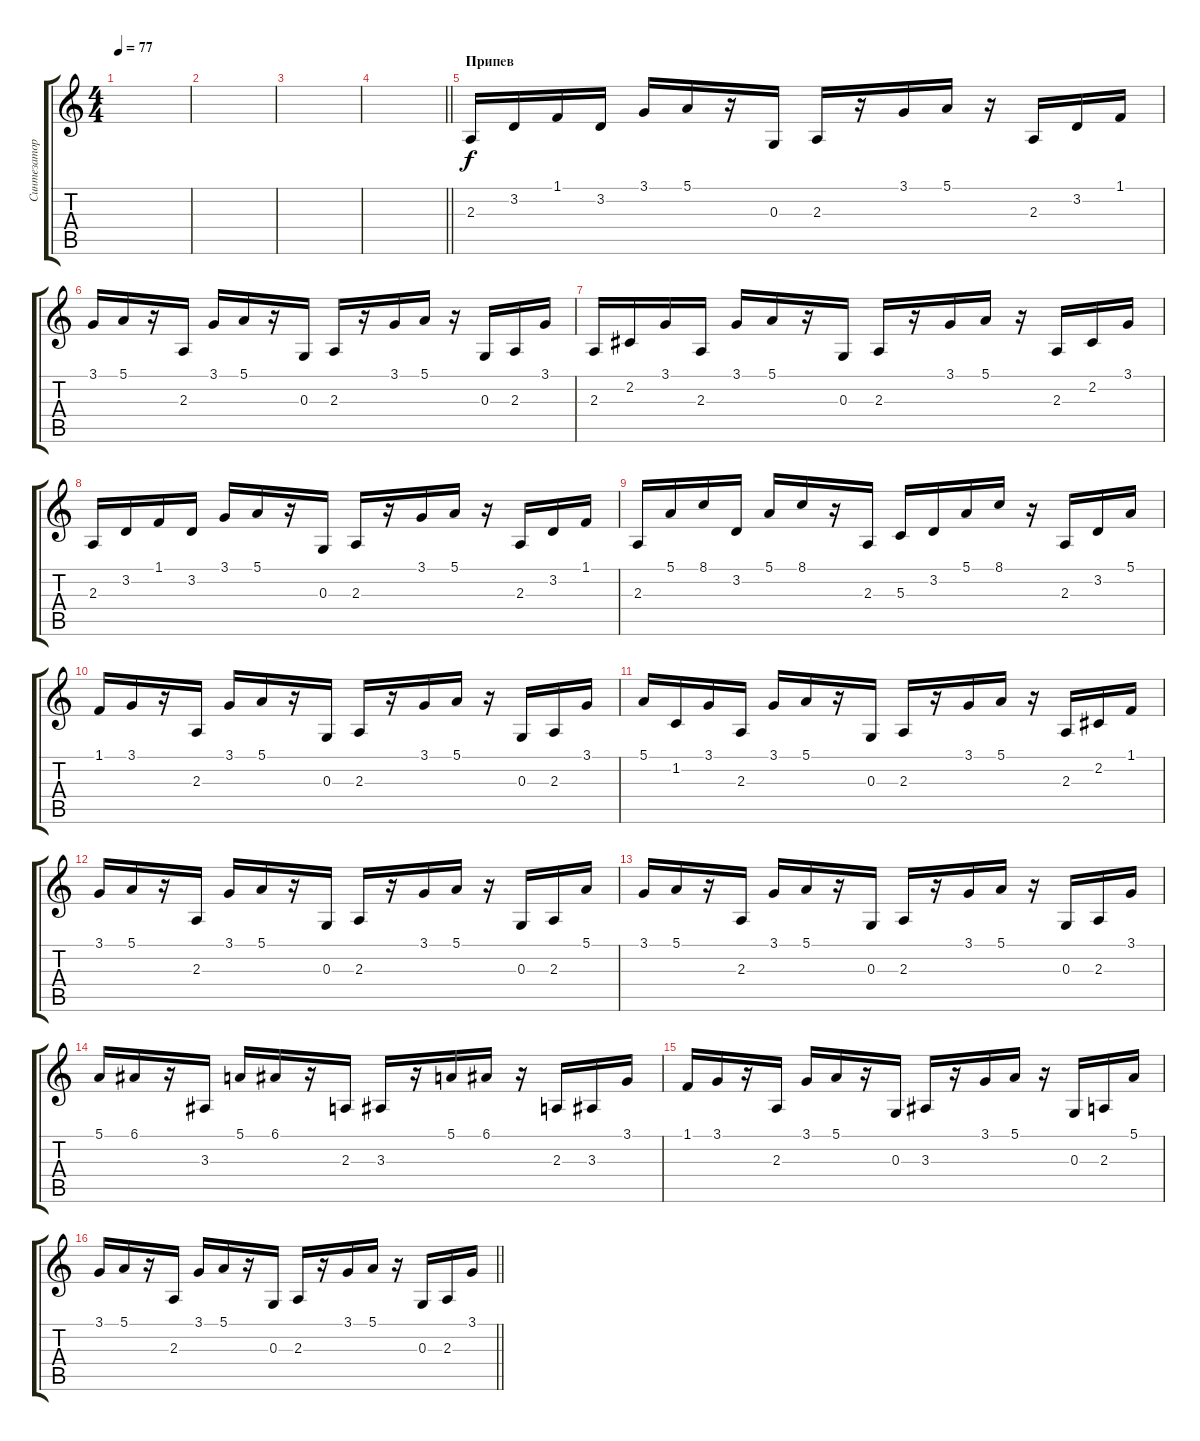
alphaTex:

\track ("Синтезатор" "Синтезатор") {instrument fx7echoes}
\staff {score tabs}
\tuning (E4 B3 G3 D3 A2 E2) {hide}
\ts (4 4)
\tempo 77
\clef g2
\ks c
|
|
|
\barLineRight lightlight
|
\section ("" "Припев")
2.3.16 3.2.16 1.1.16 3.2.16 3.1.16 5.1.16 r.16 0.3.16 2.3.16 r.16 3.1.16 5.1.16 r.16 2.3.16 3.2.16 1.1.16 |
3.1.16 5.1.16 r.16 2.3.16 3.1.16 5.1.16 r.16 0.3.16 2.3.16 r.16 3.1.16 5.1.16 r.16 0.3.16 2.3.16 3.1.16 |
2.3.16 2.2.16 3.1.16 2.3.16 3.1.16 5.1.16 r.16 0.3.16 2.3.16 r.16 3.1.16 5.1.16 r.16 2.3.16 2.2.16 3.1.16 |
2.3.16 3.2.16 1.1.16 3.2.16 3.1.16 5.1.16 r.16 0.3.16 2.3.16 r.16 3.1.16 5.1.16 r.16 2.3.16 3.2.16 1.1.16 |
2.3.16 5.1.16 8.1.16 3.2.16 5.1.16 8.1.16 r.16 2.3.16 5.3.16 3.2.16 5.1.16 8.1.16 r.16 2.3.16 3.2.16 5.1.16 |
1.1.16 3.1.16 r.16 2.3.16 3.1.16 5.1.16 r.16 0.3.16 2.3.16 r.16 3.1.16 5.1.16 r.16 0.3.16 2.3.16 3.1.16 |
5.1.16 1.2.16 3.1.16 2.3.16 3.1.16 5.1.16 r.16 0.3.16 2.3.16 r.16 3.1.16 5.1.16 r.16 2.3.16 2.2.16 1.1.16 |
3.1.16 5.1.16 r.16 2.3.16 3.1.16 5.1.16 r.16 0.3.16 2.3.16 r.16 3.1.16 5.1.16 r.16 0.3.16 2.3.16 5.1.16 |
3.1.16 5.1.16 r.16 2.3.16 3.1.16 5.1.16 r.16 0.3.16 2.3.16 r.16 3.1.16 5.1.16 r.16 0.3.16 2.3.16 3.1.16 |
5.1.16 6.1.16 r.16 3.3.16 5.1.16 6.1.16 r.16 2.3.16 3.3.16 r.16 5.1.16 6.1.16 r.16 2.3.16 3.3.16 3.1.16 |
1.1.16 3.1.16 r.16 2.3.16 3.1.16 5.1.16 r.16 0.3.16 3.3.16 r.16 3.1.16 5.1.16 r.16 0.3.16 2.3.16 5.1.16 |
\barLineRight lightlight
3.1.16 5.1.16 r.16 2.3.16 3.1.16 5.1.16 r.16 0.3.16 2.3.16 r.16 3.1.16 5.1.16 r.16 0.3.16 2.3.16 3.1.16
